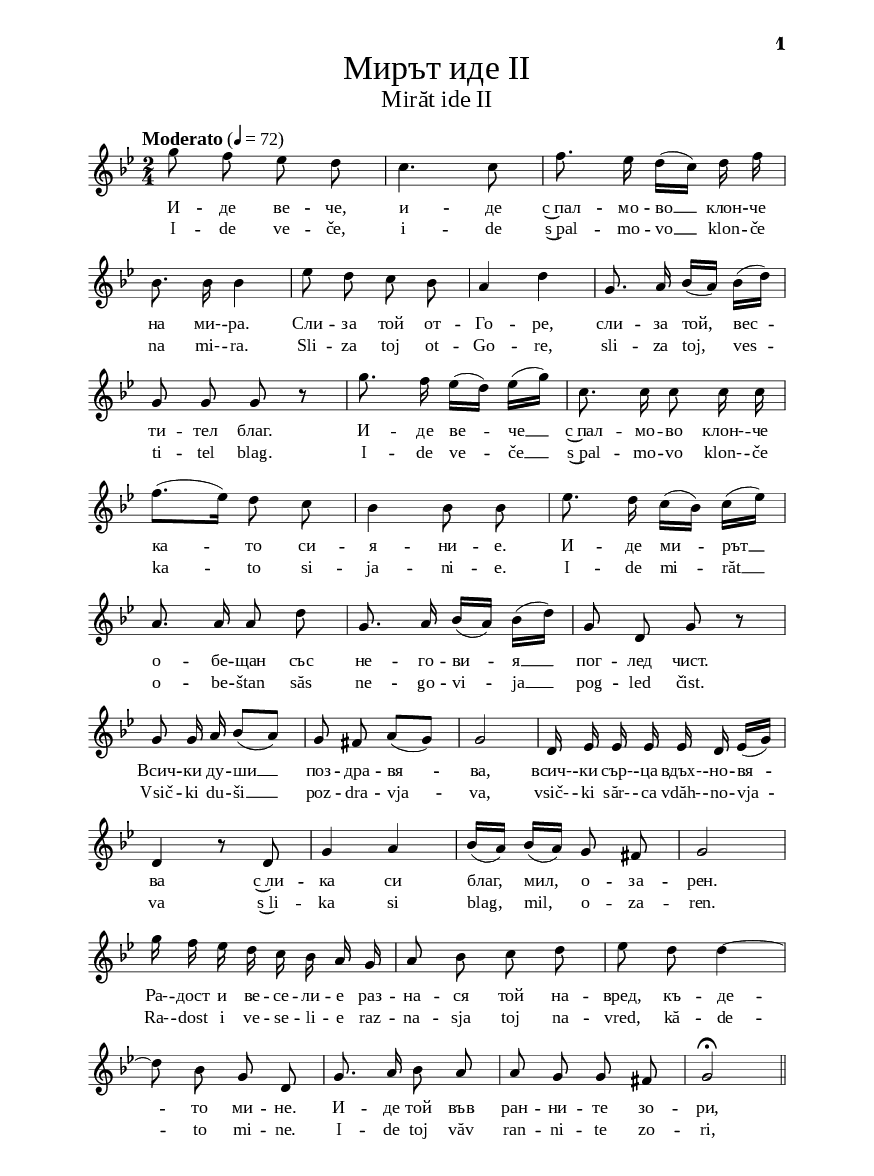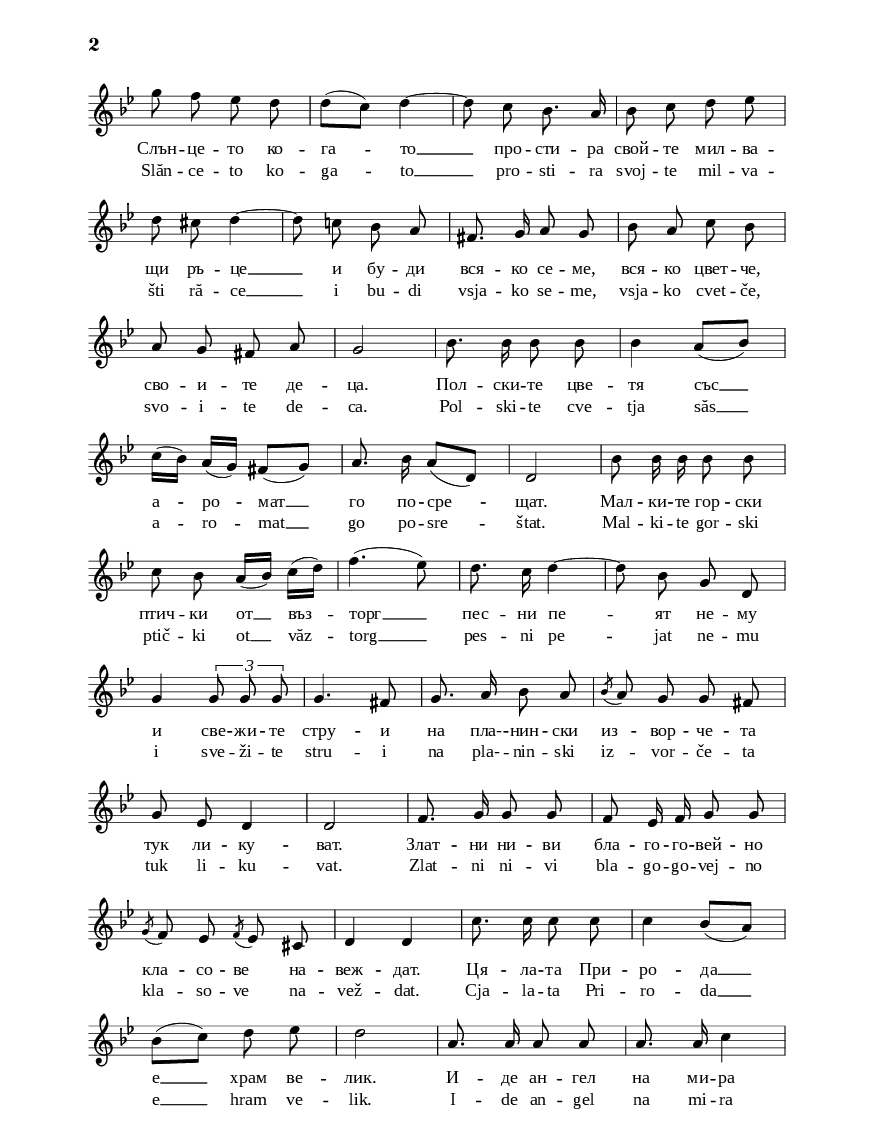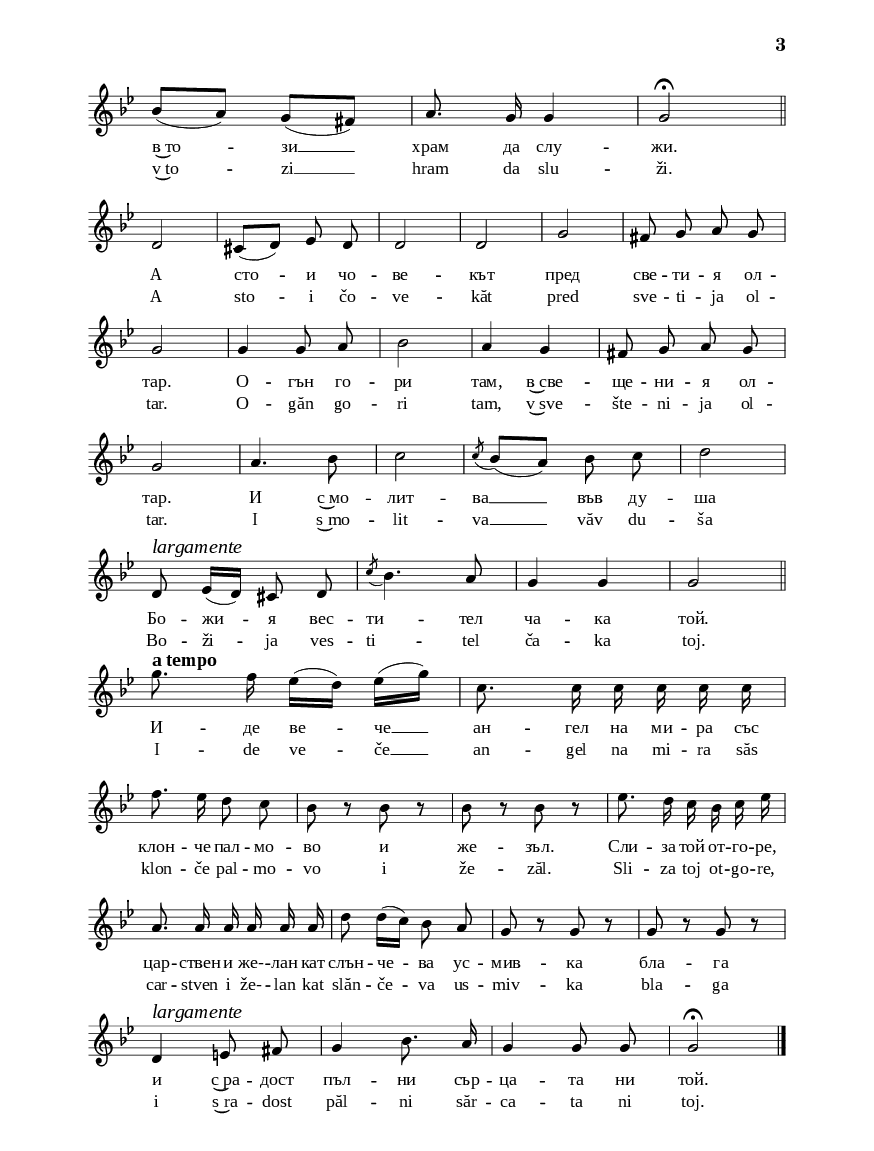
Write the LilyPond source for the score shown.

\version "2.24.3"

% include paper part and global functions
\include "include/globals.ily"

\bookpart {
  \label #'ref158
  \tocItem \markup "Мирът иде II – Mirăt ide II"
  \include "include/bookpart-paper.ily"
  \score {
    \include "include/score-layout.ily"

    \new Voice \relative c' {
      \clef treble
      \key g \minor
      \time 2/4
      \tempoFunc "Moderato" 4 "72"
      \autoBeamOff
      g''8 f ees d | \noBreak
      c4. c8 | \noBreak
      f8. ees16 d([c]) d f | \break

      bes,8. bes16 bes4 | \noBreak
      ees8 d c bes | \noBreak
      a4 d | \noBreak
      g,8. a16 bes([a]) bes ([d]) | \break

      g,8 g g r | \noBreak
      g'8. f16 ees([d]) ees([g]) | \noBreak
      c,8. c16 c8 c16 c | \break

      f8.([ees16]) d8 c | \noBreak
      bes4 bes8 bes | \noBreak
      ees8. d16 c([bes]) c([ees]) | \break

      a,8. a16 a8 d | \noBreak
      g,8. a16 bes([a]) bes([d]) | \noBreak
      g,8 d g r | \break

      g8 g16 a bes8([a]) | \noBreak
      g fis a([g]) | \noBreak
      g2 | \noBreak
      d16 ees ees ees ees d ees([g]) | \break

      d4 r8 d | \noBreak
      g4 a | \noBreak
      bes16 ([a]) bes ([a]) g8 fis | \noBreak
      g2 | \break

      g'16 f ees d c bes a g | \noBreak
      a8 bes c d | \noBreak
      ees d d4~ | \break

      d8 bes g d | \noBreak
      g8. a16 bes8 a | \noBreak
      a g g fis | \noBreak
      g2\fermata | \bar "||" \break

      g'8 f ees d | \noBreak
      d([c]) d4~ | \noBreak
      d8 c bes8. a16 | \noBreak
      bes8 c d ees | \break

      d cis d4~ | \noBreak
      d8 c! bes a | \noBreak
      fis8. g16 a8 g | \noBreak
      bes a c bes | \break

      a g fis a | \noBreak
      g2 | \noBreak
      bes8. bes16 bes8 bes | \noBreak
      bes4 a8([bes]) | \break

      c16([bes]) a([g]) fis8([g]) | \noBreak
      a8. bes16 a8([d,]) | \noBreak
      d2 | \noBreak
      bes'8 bes16 bes bes8 bes | \break

      c bes a16([bes]) c([d]) | \noBreak
      f4.(ees8) | \noBreak
      d8. c16 d4~ | \noBreak
      d8 bes g d | \break

      g4 \times 2/3 { g8 g g }  | \noBreak
      g4. fis8 | \noBreak
      g8. a16 bes8 a | \noBreak
      \acciaccatura { bes } a g g fis | \break

      g ees d4 | \noBreak
      d2 | \noBreak
      f8. g16 g8 g | \noBreak
      f ees16 f g8 g | \break

      \acciaccatura { g } f ees \acciaccatura { f } ees  cis | \noBreak
      d4 d | \noBreak
      c'8. c16 c8 c | \noBreak
      c4 bes8([a]) | \break

      bes([c]) d ees | \noBreak
      d2 | \noBreak
      a8. a16 a8 a | \noBreak
      a8. a16 c4 | \break

      bes8([a]) g([fis]) | \noBreak
      a8. g16 g4
      g2\fermata \bar "||" | \break
      d2 \noBreak

      cis8([d]) ees d | \noBreak
      d2 | \noBreak
      d | \noBreak
      g | \noBreak
      fis8 g a g | \break

      g2 | \noBreak
      g4 g8 a | \noBreak
      bes2 | \noBreak
      a4 g | \noBreak
      fis8 g a g | \break

      g2 | \noBreak
      a4. bes8 | \noBreak
      c2 | \noBreak
      \acciaccatura { c8 } bes([a]) bes c | \noBreak
      d2 | \break

      d,8^\markup{\huge \italic { largamente } } ees16([d]) cis8 d | \noBreak
      \acciaccatura { c' } bes4. a8 | \noBreak
      g4 g | \noBreak
      g2 | \bar "||" \break

      \tempo "a tempo" g'8. f16 ees([d]) ees([g]) | \noBreak
      c,8. c16 c c c c | \break

      f8. ees16 d8 c | \noBreak
      bes8 r  bes r | bes r bes r | \noBreak
      ees8. d16 c bes c ees | \break

      a,8. a16 a a a a | \noBreak
      d8 d16([c]) bes8 a | \noBreak
      g8 r g r | g r g r | \break

      d4^\markup{ \huge \italic { largamente } } e8 fis | \noBreak
      g4 bes8. a16 | \noBreak
      g4 g8 g | \noBreak
      g2 \fermata \bar "|."
    }

    \addlyrics {
      И -- де ве -- че, | и -- де | "с~пал" -- мо -- во __ клон -- че |
      на "ми-" -- ра. | Сли -- за той от -- | Го -- ре, | сли -- за той, вес -- |
      ти -- тел благ. | И -- де ве -- че __ | "с~пал" -- мо -- во "клон-" -- че |
      ка -- то си -- | я -- ни -- е. | И -- де ми -- рът __ |
      о -- бе -- щан със | не -- го -- ви -- я __ | пог -- лед чист. |
      Всич -- ки ду -- ши __ | поз -- дра -- вя -- | ва, | "всич-" -- ки "сър-" -- ца "вдъх-" -- но -- вя -- |
      ва "с~ли" -- | ка си | благ, мил, о -- за -- | рен. |
      "Ра-" -- дост и ве -- се -- ли -- е раз -- | на -- ся той на -- | вред, къ -- де --
      то ми -- не. | И -- де той във  | ран -- ни -- те зо -- | ри, |
      Слън -- це -- то ко -- | га -- то __ про -- сти -- ра свой -- те мил -- ва -- |
      щи ръ -- це __ и бу -- ди | вся -- ко се -- ме, | вся -- ко цвет -- че, |
      сво -- и -- те де -- | ца. Пол -- ски -- те цве -- | тя със __ |
      а -- ро -- мат __ | го по -- сре -- | щат. Мал -- ки -- те гор -- ски |
      птич -- ки от __ въз -- | торг __ | пес -- ни пе -- ят не -- му |
      и све -- жи -- те | стру -- и | на "пла-" -- нин -- ски | из -- вор -- че -- та |
      тук ли -- ку -- | ват. | Злат -- ни ни -- ви | бла -- го -- го -- вей -- но |
      кла -- со -- ве на -- | веж -- дат. | Ця -- ла -- та При -- | ро -- да __ |
      е __ храм ве -- | лик. | И -- де ан -- гел | на ми -- ра |
      "в~то" -- зи __ | храм да слу -- | жи. | А |
      сто -- и чо -- | ве -- | кът | пред | све -- ти -- я ол -- |
      тар. | О -- гън го -- | ри | там, "в~све" -- | ще -- ни -- я ол -- |
      тар. | И "с~мо" -- | лит -- | ва __ във ду -- | ша |
      Бо -- жи -- я вес -- | ти -- тел | ча -- ка | той. |
      И -- де ве -- че __ | ан -- гел на ми -- ра със |
      клон -- че пал -- мо -- | во и же -- зъл. | Сли -- за той от -- го -- ре, |
      цар -- ствен и "же-" -- лан кат | слън -- че -- ва ус -- | мив -- ка бла -- га |
      и "с~ра" -- дост | пъл -- ни сър -- | ца -- та ни той. |
    }

    \addlyrics {
      I -- de ve -- če, | i -- de | "s~pal" -- mo -- vo __ klon -- če |
      na "mi-" -- ra. | Sli -- za toj ot -- | Go -- re, | sli -- za toj, ves -- |
      ti -- tel blag. | I -- de ve -- če __ | "s~pal" -- mo -- vo "klon-" -- če |
      ka -- to si -- | ja -- ni -- e. | I -- de mi -- răt __ |
      o -- be -- štan săs | ne -- go -- vi -- ja __ | pog -- led čist. |
      Vsič -- ki du -- ši __ | poz -- dra -- vja -- | va, | "vsič-" -- ki "săr-" -- ca "vdăh-" -- no -- vja -- |
      va "s~li" -- | ka si | blag, mil, o -- za -- | ren. |
      "Ra-" -- dost i ve -- se -- li -- e raz -- | na -- sja toj na -- | vred, kă -- de --
      to mi -- ne. | I -- de toj văv  | ran -- ni -- te zo -- | ri, |
      Slăn -- ce -- to ko -- | ga -- to __ pro -- sti -- ra svoj -- te mil -- va -- |
      šti ră -- ce __ i bu -- di | vsja -- ko se -- me, | vsja -- ko cvet -- če, |
      svo -- i -- te de -- | ca. Pol -- ski -- te cve -- | tja săs __ |
      a -- ro -- mat __ | go po -- sre -- | štat. Mal -- ki -- te gor -- ski |
      ptič -- ki ot __ văz -- | torg __ | pes -- ni pe -- jat ne -- mu |
      i sve -- ži -- te | stru -- i | na "pla-" -- nin -- ski | iz -- vor -- če -- ta |
      tuk li -- ku -- | vat. | Zlat -- ni ni -- vi | bla -- go -- go -- vej -- no |
      kla -- so -- ve na -- | vež -- dat. | Cja -- la -- ta Pri -- | ro -- da __ |
      e __ hram ve -- | lik. | I -- de an -- gel | na mi -- ra |
      "v~to" -- zi __ | hram da slu -- | ži. | A |
      sto -- i čo -- | ve -- | kăt | pred | sve -- ti -- ja ol -- |
      tar. | O -- găn go -- | ri | tam, "v~sve" -- | šte -- ni -- ja ol -- |
      tar. | I "s~mo" -- | lit -- | va __ văv du -- | ša |
      Bo -- ži -- ja ves -- | ti -- tel | ča -- ka | toj. |
      I -- de ve -- če __ | an -- gel na mi -- ra săs |
      klon -- če pal -- mo -- | vo i že -- zăl. | Sli -- za toj ot -- go -- re, |
      car -- stven i "že-" -- lan kat | slăn -- če -- va us -- | miv -- ka bla -- ga |
      i "s~ra" -- dost | păl -- ni săr -- | ca -- ta ni toj. |
    }
    \header {
      title = \titleFunc "Мирът иде II" "Mirăt ide II"
    }

    \midi{}

  } % score
  %\markup \dc-two "D.C." "con repitione"

  \pageBreak

  % include foreign translation(s) of the song
  \version "2.24.3"

\markup \fill-line { \fontsize #deTitleFontSize "Der Frieden kommt" }
\markup \null
\markup \null
\markup \abs-fontsize #10 {
   \hspace #5
  \override #`(baseline-skip . ,deCoupletBaselineSkip)

  \column {

 \line { " "Er kommt schon, er kommt, mit dem Palmzweigchen des Friedens. }

 \line { " "Er kommt von oben herab, er kommt herab, der gütige Bote. }

 \line { " "Er kommt mit dem Palmzweigchen, }

 \line { " "wie ein Schein. }

 \line { " "Er kommt, der versprochene Frieden }

 \line { " "mit seinem reinen Blick. }

   \vspace #0.5

 \line { " "Er begrüßt alle Seelen, }

 \line { " "inspiriert alle Herzen }

 \line { " "mit seinem gütigen, lieben, erleuchteten Antlitz. }

 \line { " "Freude und Wonne verbreitet er überall, }

 \line { " "wo er vorbeiläuft. }

 \line { " "Er kommt in der frühen Morgenröte, }

 \line { " "wenn die Sonne ihre streichelnden Hände ausstreckt }

 \line { " "und jeden Samen, jede Blume – ihre Kinder – erweckt. }

 \line { " "Die Feldblumen heißen ihn mit einem Duft willkommen. }
    \vspace #0.5

 \line { " "Die kleinen Waldvögel }

 \line { " "singen ihm Lieder vor Begeisterung, }

 \line { " "und die frischen Wasserstrahlen der kleinen Gebirgsquellen jauchzen. }

 \line { " "Goldene Felder neigen ehrfurchtsvoll Weizenähren. }

 \line { " "Die ganze Natur ist ein großer Tempel. }

 \line { " "Es kommt ein Engel des Friedens, um in diesem Tempel zu dienen. }
   \vspace #0.5

 \line { " "Und der Mensch steht vor dem heiligen Altar. }

 \line { " "Das Feuer brennt dort auf dem heiligen Altar. }

 \line { " "Und mit einem Gebet in der Seele erwartet er }

 \line { " "den göttlichen Boten. }
  \vspace #0.5

 \line { " "Es kommt schon der Engel des Friedens }

 \line { " "mit einem Palmzweigchen und mit dem Zepter. }

 \line { " "Er kommt von oben herab }

 \line { " "majestätisch und erwünscht, }

 \line { " "wie ein gütiges Sonnenlächeln }

 \line { " "und mit Freude erfüllt er unsere Herzen. }

  }
}


} % bookpart
